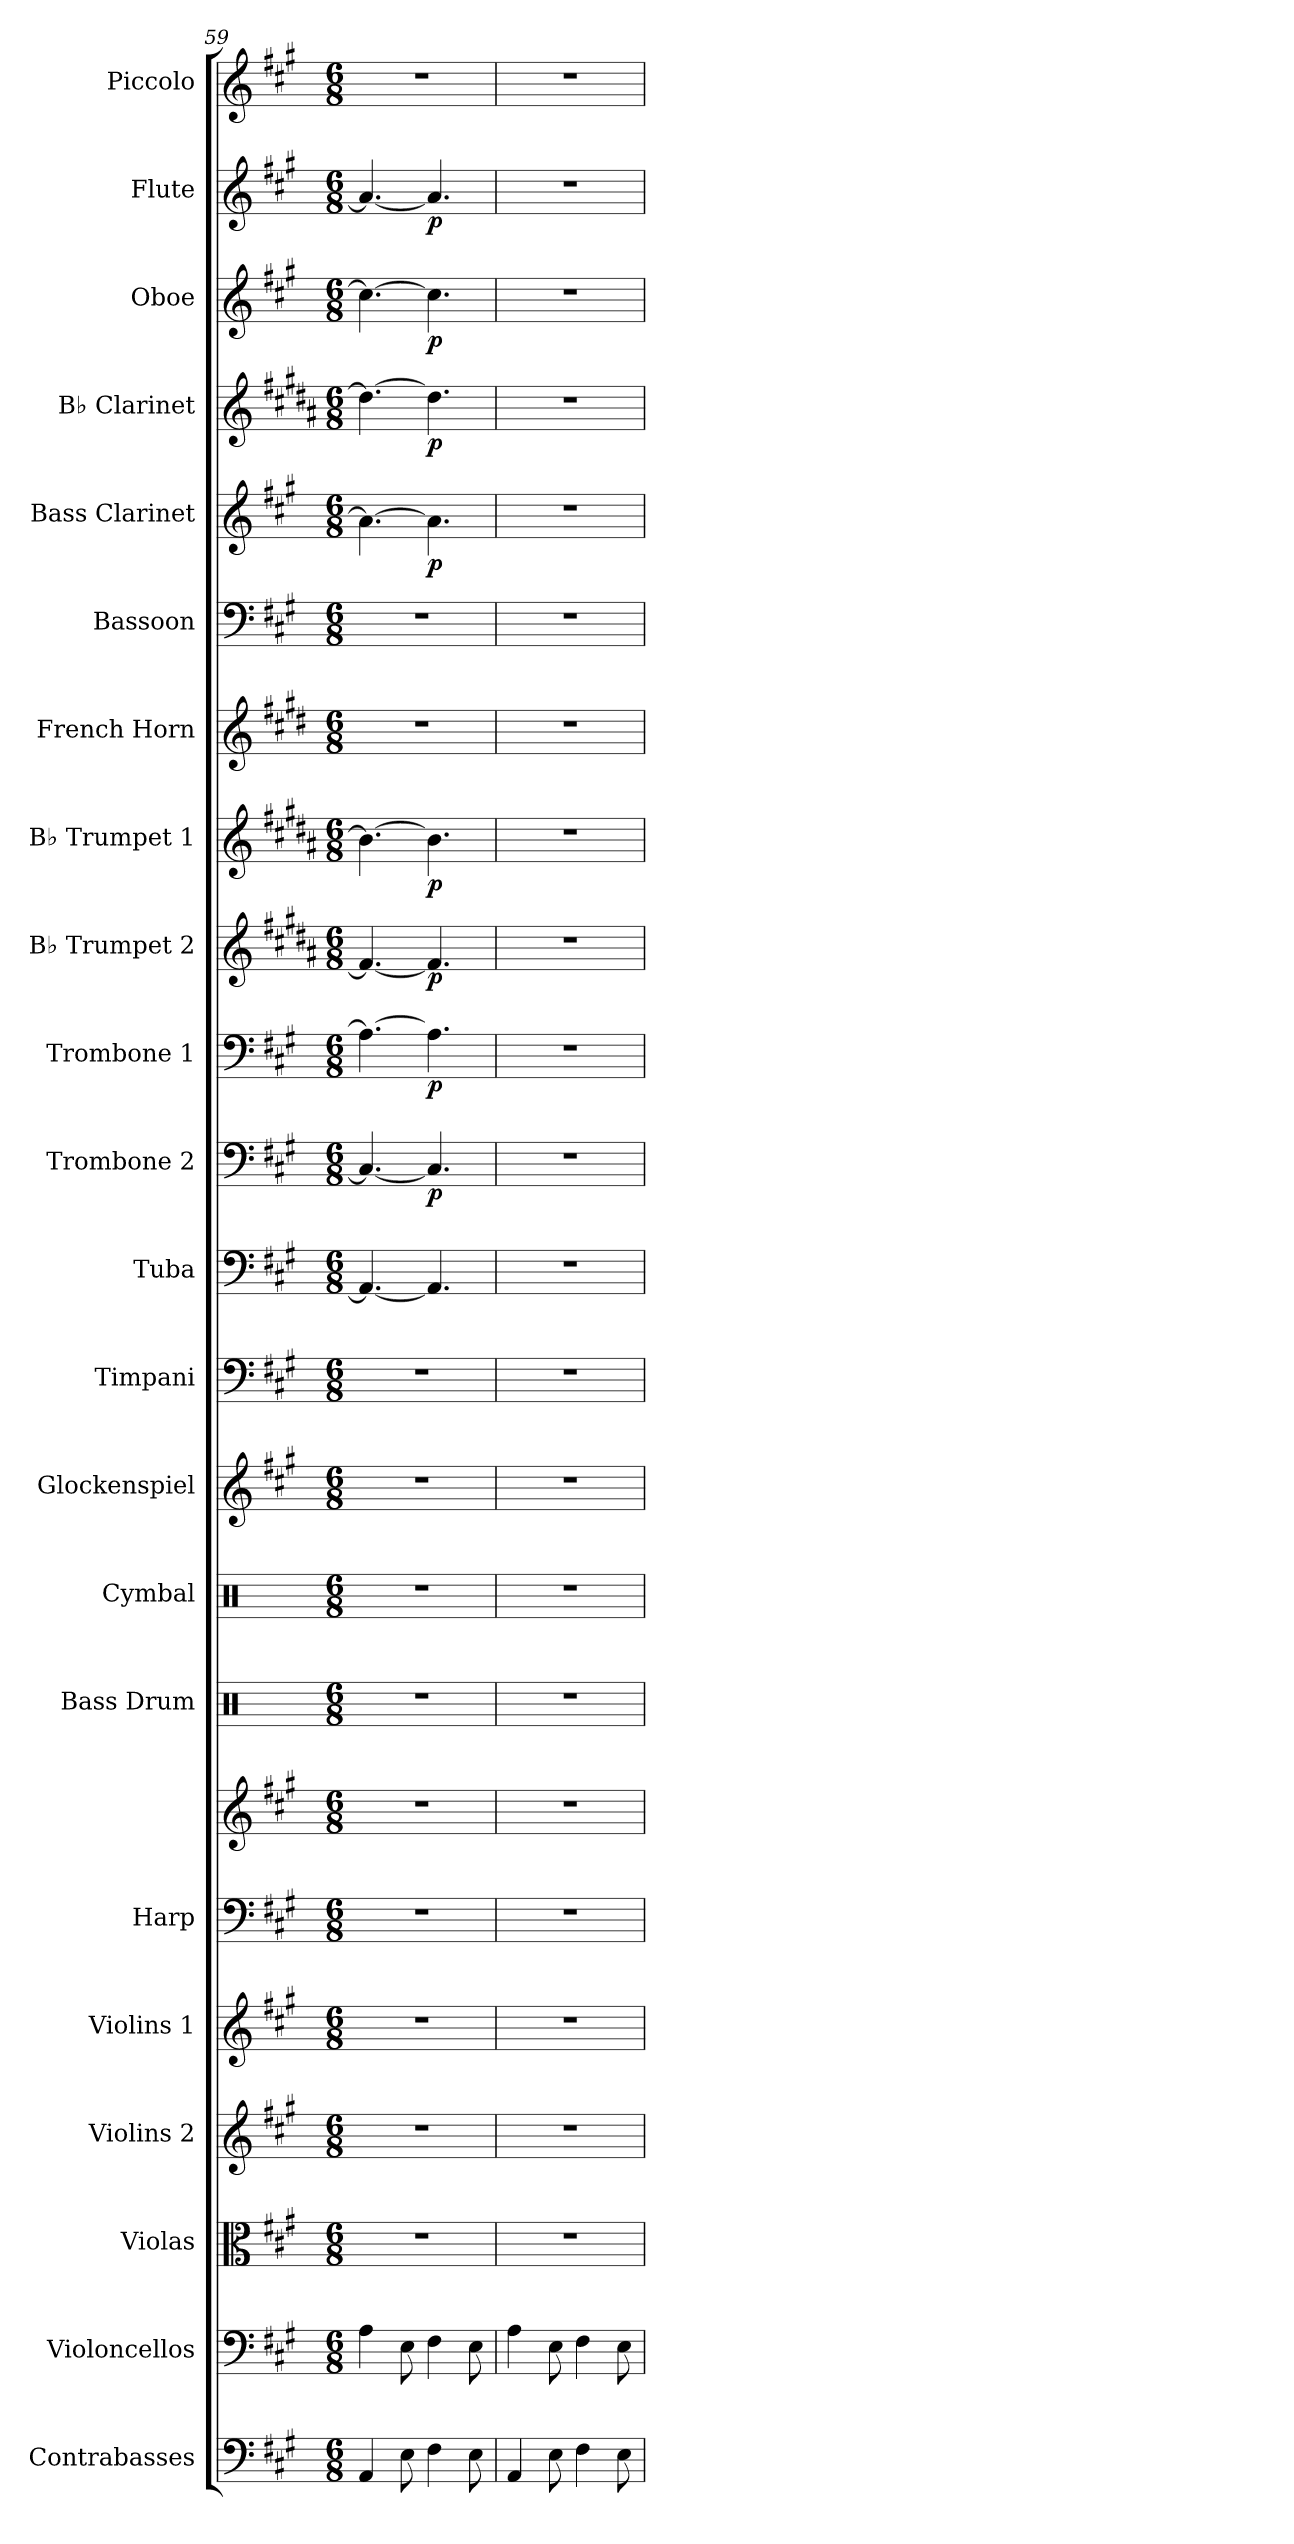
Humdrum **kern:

**kern	**kern	**kern	**kern	**kern	**kern	**kern	**kern	**kern	**kern	**kern	**kern	**kern	**dynam	**kern	**dynam	**kern	**dynam	**kern	**dynam	**kern	**kern	**kern	**dynam	**kern	**dynam	**kern	**dynam	**kern	**dynam	**kern
*part22	*part21	*part20	*part19	*part18	*part17	*part17	*part16	*part15	*part14	*part13	*part12	*part11	*part11	*part10	*part10	*part9	*part9	*part8	*part8	*part7	*part6	*part5	*part5	*part4	*part4	*part3	*part3	*part2	*part2	*part1
*staff23	*staff22	*staff21	*staff20	*staff19	*staff18	*staff17	*staff16	*staff15	*staff14	*staff13	*staff12	*staff11	*staff11	*staff10	*staff10	*staff9	*staff9	*staff8	*staff8	*staff7	*staff6	*staff5	*staff5	*staff4	*staff4	*staff3	*staff3	*staff2	*staff2	*staff1
*I"Contrabasses	*I"Violoncellos	*I"Violas	*I"Violins 2	*I"Violins 1	*I"Harp	*	*I"Bass Drum	*I"Cymbal	*I"Glockenspiel	*I"Timpani	*I"Tuba	*I"Trombone 2	*	*I"Trombone 1	*	*I"B♭ Trumpet 2	*	*I"B♭ Trumpet 1	*	*I"French Horn	*I"Bassoon	*I"Bass Clarinet	*	*I"B♭ Clarinet	*	*I"Oboe	*	*I"Flute	*	*I"Piccolo
*I'Cbs.	*I'Vcs.	*I'Vlas.	*I'Vlns. 2	*I'Vlns. 1	*I'Hrp.	*	*I'B. Dr.	*I'Cym.	*I'Glock.	*I'Timp.	*I'Tba.	*I'Tbn. 2	*	*I'Tbn. 1	*	*I'B♭ Tpt. 2	*	*I'B♭ Tpt. 1	*	*I'F Hn.	*I'Bsn.	*I'B. Cl.	*	*I'B♭ Cl.	*	*I'Ob.	*	*I'Fl.	*	*I'Picc.
*clefF4	*clefF4	*clefC3	*clefG2	*clefG2	*clefF4	*clefG2	*clefX	*clefX	*clefG2	*clefF4	*clefF4	*clefF4	*	*clefF4	*	*clefG2	*	*clefG2	*	*clefG2	*clefF4	*clefG2	*	*clefG2	*	*clefG2	*	*clefG2	*	*clefG2
*ITrd7c12	*	*	*	*	*	*	*	*	*ITrd-14c-24	*	*	*	*	*	*	*ITrd1c2	*	*ITrd1c2	*	*ITrd4c7	*	*ITrd8c14	*	*ITrd1c2	*	*	*	*	*	*ITrd-7c-12
*k[f#c#g#]	*k[f#c#g#]	*k[f#c#g#]	*k[f#c#g#]	*k[f#c#g#]	*k[f#c#g#]	*k[f#c#g#]	*k[]	*k[]	*k[f#c#g#]	*k[f#c#g#]	*k[f#c#g#]	*k[f#c#g#]	*	*k[f#c#g#]	*	*k[f#c#g#]	*	*k[f#c#g#]	*	*k[f#c#g#]	*k[f#c#g#]	*k[f#c#g#]	*	*k[f#c#g#]	*	*k[f#c#g#]	*	*k[f#c#g#]	*	*k[f#c#g#]
*M6/8	*M6/8	*M6/8	*M6/8	*M6/8	*M6/8	*M6/8	*M6/8	*M6/8	*M6/8	*M6/8	*M6/8	*M6/8	*	*M6/8	*	*M6/8	*	*M6/8	*	*M6/8	*M6/8	*M6/8	*	*M6/8	*	*M6/8	*	*M6/8	*	*M6/8
=59	=59	=59	=59	=59	=59	=59	=59	=59	=59	=59	=59	=59	=59	=59	=59	=59	=59	=59	=59	=59	=59	=59	=59	=59	=59	=59	=59	=59	=59	=59
4AAA/	4A\	2.r	2.r	2.r	2.r	2.r	2.r	2.r	2.r	2.r	4.AA/_	4.C#/_	.	4.A\_	.	4.e/_	.	4.a\_	.	2.r	2.r	4.A\_	.	4.cc#\_	.	4.cc#\_	.	4.a/_	.	2.r
8EE\	8E\	.	.	.	.	.	.	.	.	.	.	.	.	.	.	.	.	.	.	.	.	.	.	.	.	.	.	.	.	.
!	!	!	!	!	!	!	!	!	!	!	!	!	!LO:DY:b	!	!LO:DY:b	!	!LO:DY:b	!	!LO:DY:b	!	!	!	!LO:DY:b	!	!LO:DY:b	!	!LO:DY:b	!	!LO:DY:b	!
4FF#\	4F#\	.	.	.	.	.	.	.	.	.	4.AA/]	4.C#/]	p	4.A\]	p	4.e/]	p	4.a\]	p	.	.	4.A\]	p	4.cc#\]	p	4.cc#\]	p	4.a/]	p	.
8EE\	8E\	.	.	.	.	.	.	.	.	.	.	.	.	.	.	.	.	.	.	.	.	.	.	.	.	.	.	.	.	.
=60	=60	=60	=60	=60	=60	=60	=60	=60	=60	=60	=60	=60	=60	=60	=60	=60	=60	=60	=60	=60	=60	=60	=60	=60	=60	=60	=60	=60	=60	=60
4AAA/	4A\	2.r	2.r	2.r	2.r	2.r	2.r	2.r	2.r	2.r	2.r	2.r	.	2.r	.	2.r	.	2.r	.	2.r	2.r	2.r	.	2.r	.	2.r	.	2.r	.	2.r
8EE\	8E\	.	.	.	.	.	.	.	.	.	.	.	.	.	.	.	.	.	.	.	.	.	.	.	.	.	.	.	.	.
4FF#\	4F#\	.	.	.	.	.	.	.	.	.	.	.	.	.	.	.	.	.	.	.	.	.	.	.	.	.	.	.	.	.
8EE\	8E\	.	.	.	.	.	.	.	.	.	.	.	.	.	.	.	.	.	.	.	.	.	.	.	.	.	.	.	.	.
=	=	=	=	=	=	=	=	=	=	=	=	=	=	=	=	=	=	=	=	=	=	=	=	=	=	=	=	=	=	=
*-	*-	*-	*-	*-	*-	*-	*-	*-	*-	*-	*-	*-	*-	*-	*-	*-	*-	*-	*-	*-	*-	*-	*-	*-	*-	*-	*-	*-	*-	*-
